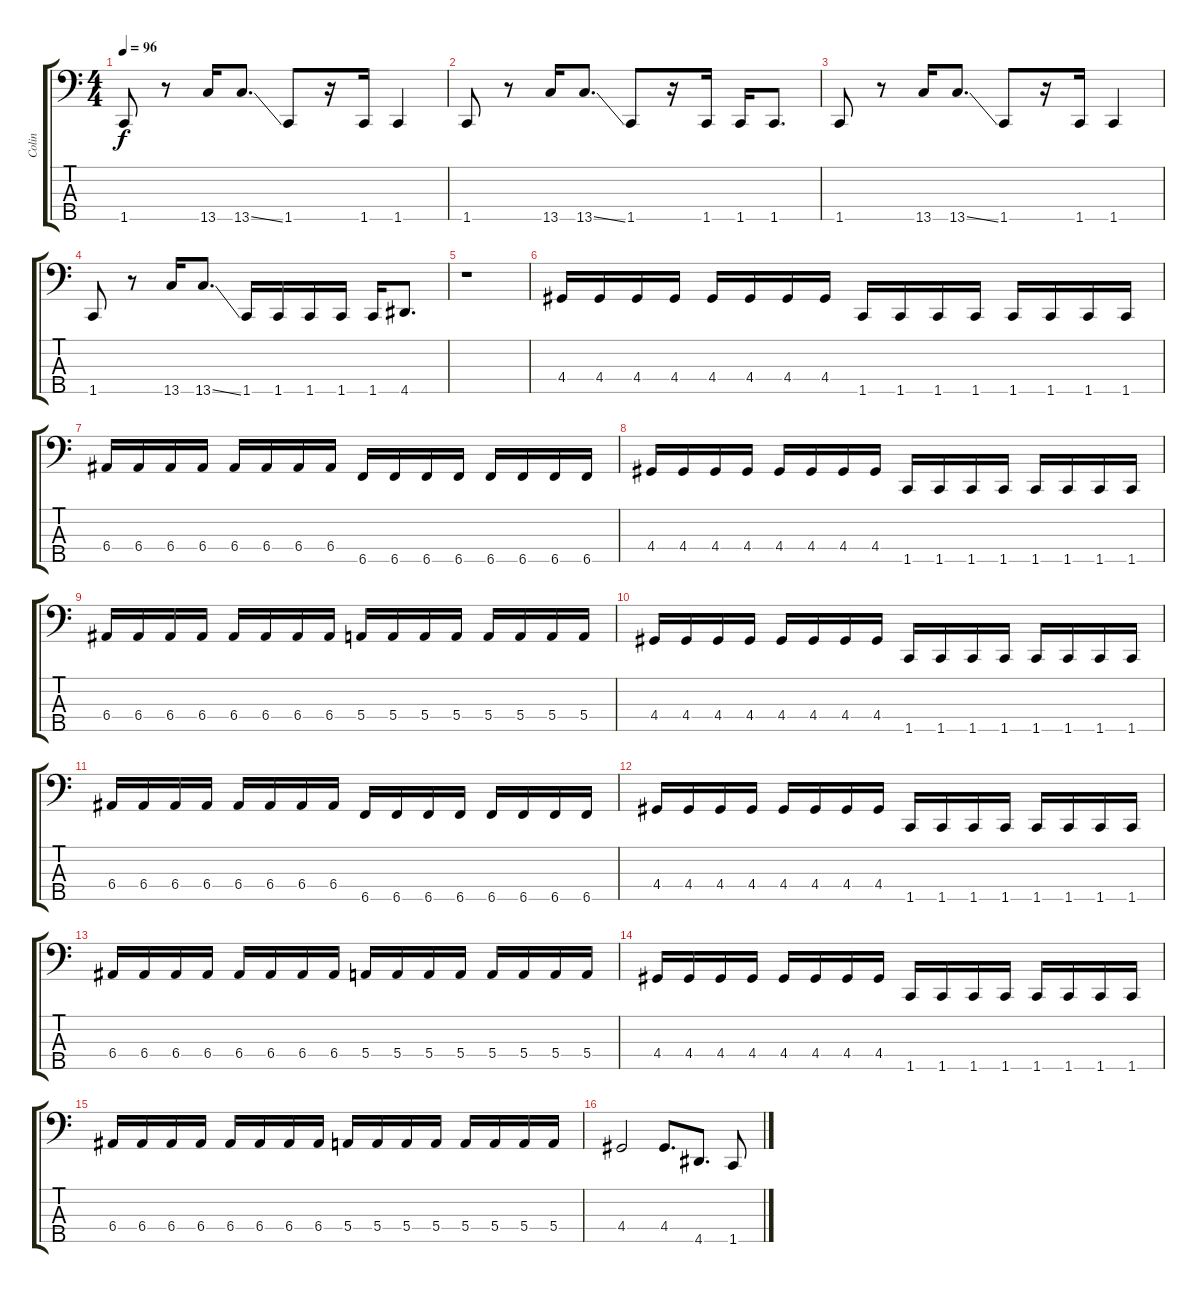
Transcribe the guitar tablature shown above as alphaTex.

\track ("Colin" "Colin") {instrument electricbassfinger}
\staff {score tabs}
\tuning (G2 D2 A1 E1 B0) {hide}
\ts (4 4)
\tempo 96
\clef f4
\ks c
1.5.8{dy f} r.8 13.5.16 13.5{ss}.8{d} 1.5.8 r.16 1.5.16 1.5.4 |
1.5.8 r.8 13.5.16 13.5{ss}.8{d} 1.5.8 r.16 1.5.16 1.5.16 1.5.8{d} |
1.5.8 r.8 13.5.16 13.5{ss}.8{d} 1.5.8 r.16 1.5.16 1.5.4 |
1.5.8 r.8 13.5.16 13.5{ss}.8{d} 1.5.16 1.5.16 1.5.16 1.5.16 1.5.16 4.5.8{d} |
r.1 |
4.4.16 4.4.16 4.4.16 4.4.16 4.4.16 4.4.16 4.4.16 4.4.16 1.5.16 1.5.16 1.5.16 1.5.16 1.5.16 1.5.16 1.5.16 1.5.16 |
6.4.16 6.4.16 6.4.16 6.4.16 6.4.16 6.4.16 6.4.16 6.4.16 6.5.16 6.5.16 6.5.16 6.5.16 6.5.16 6.5.16 6.5.16 6.5.16 |
4.4.16 4.4.16 4.4.16 4.4.16 4.4.16 4.4.16 4.4.16 4.4.16 1.5.16 1.5.16 1.5.16 1.5.16 1.5.16 1.5.16 1.5.16 1.5.16 |
6.4.16 6.4.16 6.4.16 6.4.16 6.4.16 6.4.16 6.4.16 6.4.16 5.4.16 5.4.16 5.4.16 5.4.16 5.4.16 5.4.16 5.4.16 5.4.16 |
4.4.16 4.4.16 4.4.16 4.4.16 4.4.16 4.4.16 4.4.16 4.4.16 1.5.16 1.5.16 1.5.16 1.5.16 1.5.16 1.5.16 1.5.16 1.5.16 |
6.4.16 6.4.16 6.4.16 6.4.16 6.4.16 6.4.16 6.4.16 6.4.16 6.5.16 6.5.16 6.5.16 6.5.16 6.5.16 6.5.16 6.5.16 6.5.16 |
4.4.16 4.4.16 4.4.16 4.4.16 4.4.16 4.4.16 4.4.16 4.4.16 1.5.16 1.5.16 1.5.16 1.5.16 1.5.16 1.5.16 1.5.16 1.5.16 |
6.4.16 6.4.16 6.4.16 6.4.16 6.4.16 6.4.16 6.4.16 6.4.16 5.4.16 5.4.16 5.4.16 5.4.16 5.4.16 5.4.16 5.4.16 5.4.16 |
4.4.16 4.4.16 4.4.16 4.4.16 4.4.16 4.4.16 4.4.16 4.4.16 1.5.16 1.5.16 1.5.16 1.5.16 1.5.16 1.5.16 1.5.16 1.5.16 |
6.4.16 6.4.16 6.4.16 6.4.16 6.4.16 6.4.16 6.4.16 6.4.16 5.4.16 5.4.16 5.4.16 5.4.16 5.4.16 5.4.16 5.4.16 5.4.16 |
4.4.2 4.4.8{d} 4.5.8{d} 1.5.8
